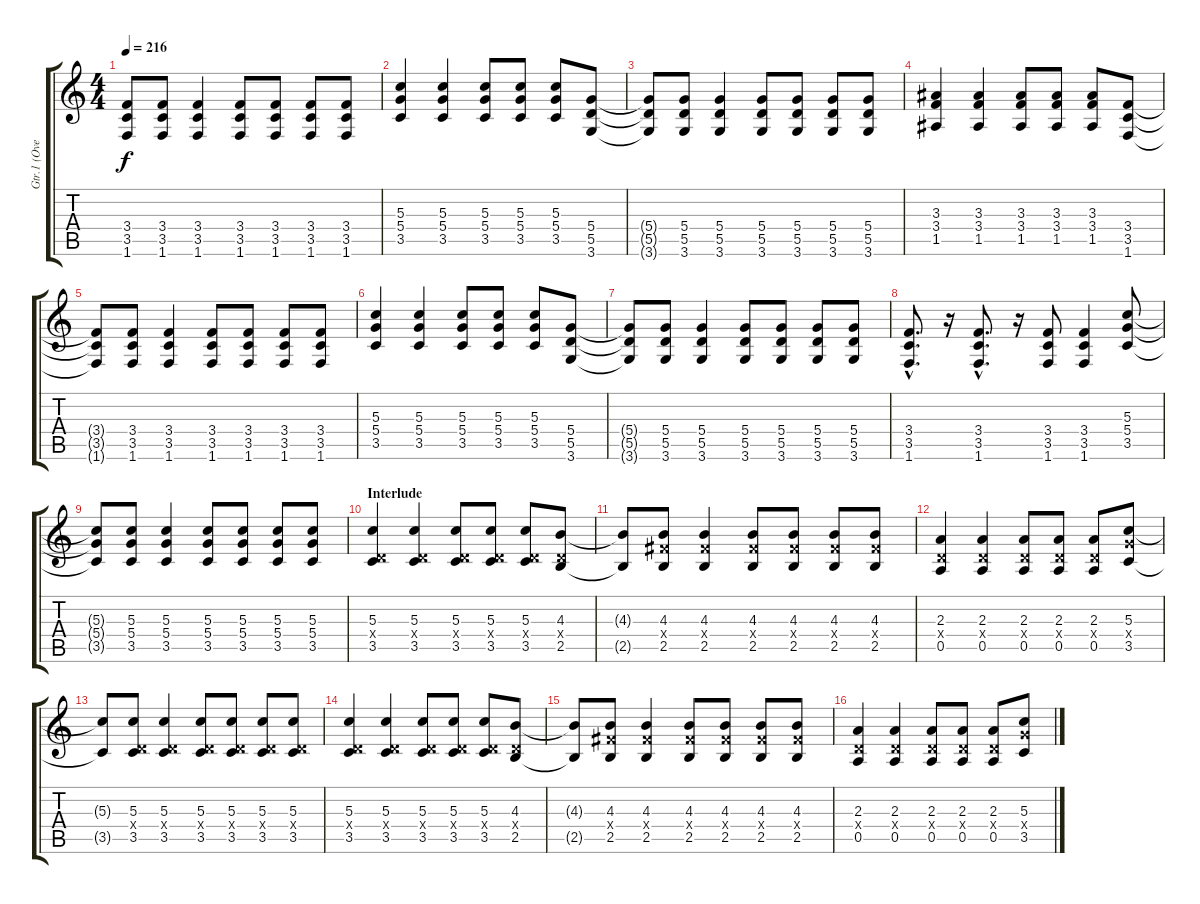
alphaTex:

\track ("Gtr.1 (Overdriven)" "Gtr.1 (Ove") {instrument overdrivenguitar}
\staff {score tabs}
\tuning (E4 B3 G3 D3 A2 E2) {hide}
\ts (4 4)
\tempo 216
\clef g2
\ks c
(3.4{t} 3.5{t} 1.6{t}).8{dy f} (3.4 3.5 1.6).8 (3.4 3.5 1.6).4 (3.4 3.5 1.6).8 (3.4 3.5 1.6).8 (3.4 3.5 1.6).8 (3.4 3.5 1.6).8 |
(5.3 5.4 3.5).4 (5.3 5.4 3.5).4 (5.3 5.4 3.5).8 (5.3 5.4 3.5).8 (5.3 5.4 3.5).8 (5.4 5.5 3.6).8 |
(5.4{t} 5.5{t} 3.6{t}).8 (5.4 5.5 3.6).8 (5.4 5.5 3.6).4 (5.4 5.5 3.6).8 (5.4 5.5 3.6).8 (5.4 5.5 3.6).8 (5.4 5.5 3.6).8 |
(3.3 3.4 1.5).4 (3.3 3.4 1.5).4 (3.3 3.4 1.5).8 (3.3 3.4 1.5).8 (3.3 3.4 1.5).8 (3.4 3.5 1.6).8 |
(3.4{t} 3.5{t} 1.6{t}).8 (3.4 3.5 1.6).8 (3.4 3.5 1.6).4 (3.4 3.5 1.6).8 (3.4 3.5 1.6).8 (3.4 3.5 1.6).8 (3.4 3.5 1.6).8 |
(5.3 5.4 3.5).4 (5.3 5.4 3.5).4 (5.3 5.4 3.5).8 (5.3 5.4 3.5).8 (5.3 5.4 3.5).8 (5.4 5.5 3.6).8 |
(5.4{t} 5.5{t} 3.6{t}).8 (5.4 5.5 3.6).8 (5.4 5.5 3.6).4 (5.4 5.5 3.6).8 (5.4 5.5 3.6).8 (5.4 5.5 3.6).8 (5.4 5.5 3.6).8 |
(3.4{hac} 3.5{hac} 1.6{hac}).8{d} r.16 (3.4{hac} 3.5{hac} 1.6{hac}).8{d} r.16 (3.4 3.5 1.6).8 (3.4 3.5 1.6).4 (5.3 5.4 3.5).8 |
(5.3{t} 5.4{t} 3.5{t}).8 (5.3 5.4 3.5).8 (5.3 5.4 3.5).4 (5.3 5.4 3.5).8 (5.3 5.4 3.5).8 (5.3 5.4 3.5).8 (5.3 5.4 3.5).8 |
\section ("" "Interlude")
(5.3 0.4{x} 3.5).4 (5.3 0.4{x} 3.5).4 (5.3 0.4{x} 3.5).8 (5.3 0.4{x} 3.5).8 (5.3 0.4{x} 3.5).8 (4.3 0.4{x} 2.5).8 |
(4.3{t} 2.5{t}).8 (4.3 4.4{x} 2.5).8 (4.3 4.4{x} 2.5).4 (4.3 4.4{x} 2.5).8 (4.3 4.4{x} 2.5).8 (4.3 4.4{x} 2.5).8 (4.3 4.4{x} 2.5).8 |
(2.3 0.4{x} 0.5).4 (2.3 0.4{x} 0.5).4 (2.3 0.4{x} 0.5).8 (2.3 0.4{x} 0.5).8 (2.3 0.4{x} 0.5).8 (5.3 5.4{x} 3.5).8 |
(5.3{t} 3.5{t}).8 (5.3 0.4{x} 3.5).8 (5.3 0.4{x} 3.5).4 (5.3 0.4{x} 3.5).8 (5.3 0.4{x} 3.5).8 (5.3 0.4{x} 3.5).8 (5.3 0.4{x} 3.5).8 |
(5.3 0.4{x} 3.5).4 (5.3 0.4{x} 3.5).4 (5.3 0.4{x} 3.5).8 (5.3 0.4{x} 3.5).8 (5.3 0.4{x} 3.5).8 (4.3 0.4{x} 2.5).8 |
(4.3{t} 2.5{t}).8 (4.3 4.4{x} 2.5).8 (4.3 4.4{x} 2.5).4 (4.3 4.4{x} 2.5).8 (4.3 4.4{x} 2.5).8 (4.3 4.4{x} 2.5).8 (4.3 4.4{x} 2.5).8 |
(2.3 0.4{x} 0.5).4 (2.3 0.4{x} 0.5).4 (2.3 0.4{x} 0.5).8 (2.3 0.4{x} 0.5).8 (2.3 0.4{x} 0.5).8 (5.3 5.4{x} 3.5).8
